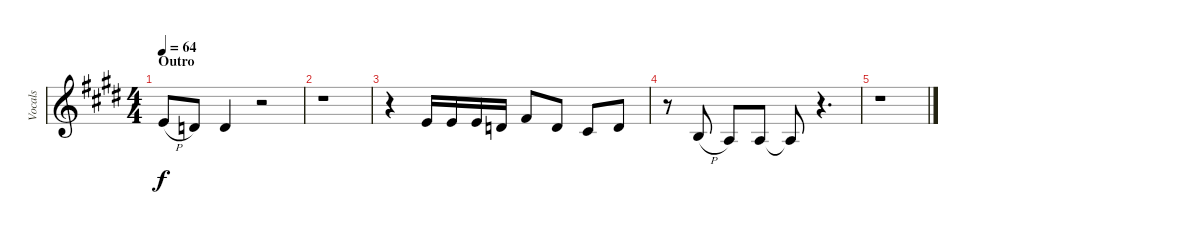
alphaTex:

\track ("Vocals" "Vocals") {instrument synthvoice}
\staff {score}
\tuning (D4 A3 F3 C3 G2 D2) {hide}
\ts (4 4)
\section ("" "Outro")
\tempo 64
\clef g2
\ks e
2.1{h}.8{dy f} 0.1.8 0.1.4 r.2 |
r.1 |
r.4 2.1.16 2.1.16 2.1.16 0.1.16 4.1.8 0.1.8 4.2.8 0.1.8 |
r.8 2.2{h}.8 0.2.8 0.2.8 0.2{t}.8 r.4{d} |
r.1
